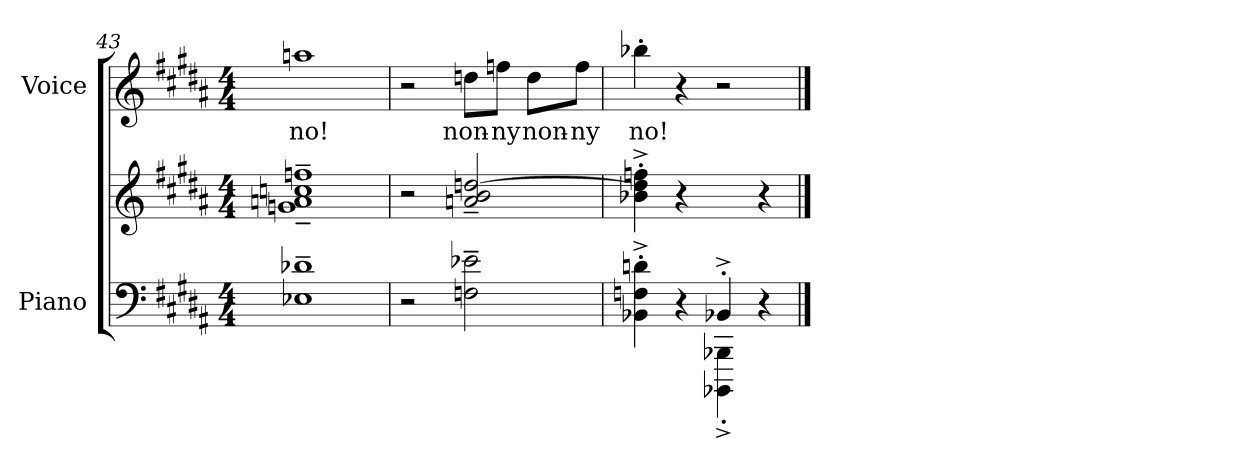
**kern	**kern	**kern	**text
*part2	*part2	*part1	*part1
*staff3	*staff2	*staff1	*staff1
*I"Piano	*	*I"Voice	*
*I'Pno.	*	*I'Voice	*
*clefF4	*clefG2	*clefG2	*
*k[f#c#g#d#a#]	*k[f#c#g#d#a#]	*k[f#c#g#d#a#]	*
*B:	*B:	*B:	*
*M4/4	*M4/4	*M4/4	*
=43	=43	=43	=43
*	*^	*	*
!	!	!	!	!LO:LY:b:color=#000000
1E-Xi~ 1d-Xi~	1ccni~ 1ffni~	1gni~ 1ani~	1aani	no!
*	*v	*v	*	*
=44	=44	=44	=44
2r	2r	2r	.
!	!	!	!LO:LY:b:color=#000000
2Fni\~ 2e-Xi~	2ani/~ 2bi~ [>2ddni~	8ddni\L	non-
!	!	!	!LO:LY:b:color=#000000
.	.	8ffni\J	-ny
!	!	!	!LO:LY:b:color=#000000
.	.	8ddi\L	non-
!	!	!	!LO:LY:b:color=#000000
.	.	8ffi\J	-ny
=45	=45	=45	=45
*^	*	*	*
!	!	!	!	!LO:LY:b:color=#000000
2ryy	4BB-Xi\'^ 4Fni'^ 4dni'^	4b-Xi\'^ 4ddi]'^ 4ffni'^	4bb-X'i\	no!
.	4r	4r	4r	.
4BB-X'^i/	4BBBB-Xi\'^ 4BBB-Xi'^	4ryy	2r	.
4ryy	4r	4r	.	.
*v	*v	*	*	*
==	==	==	==
*-	*-	*-	*-
